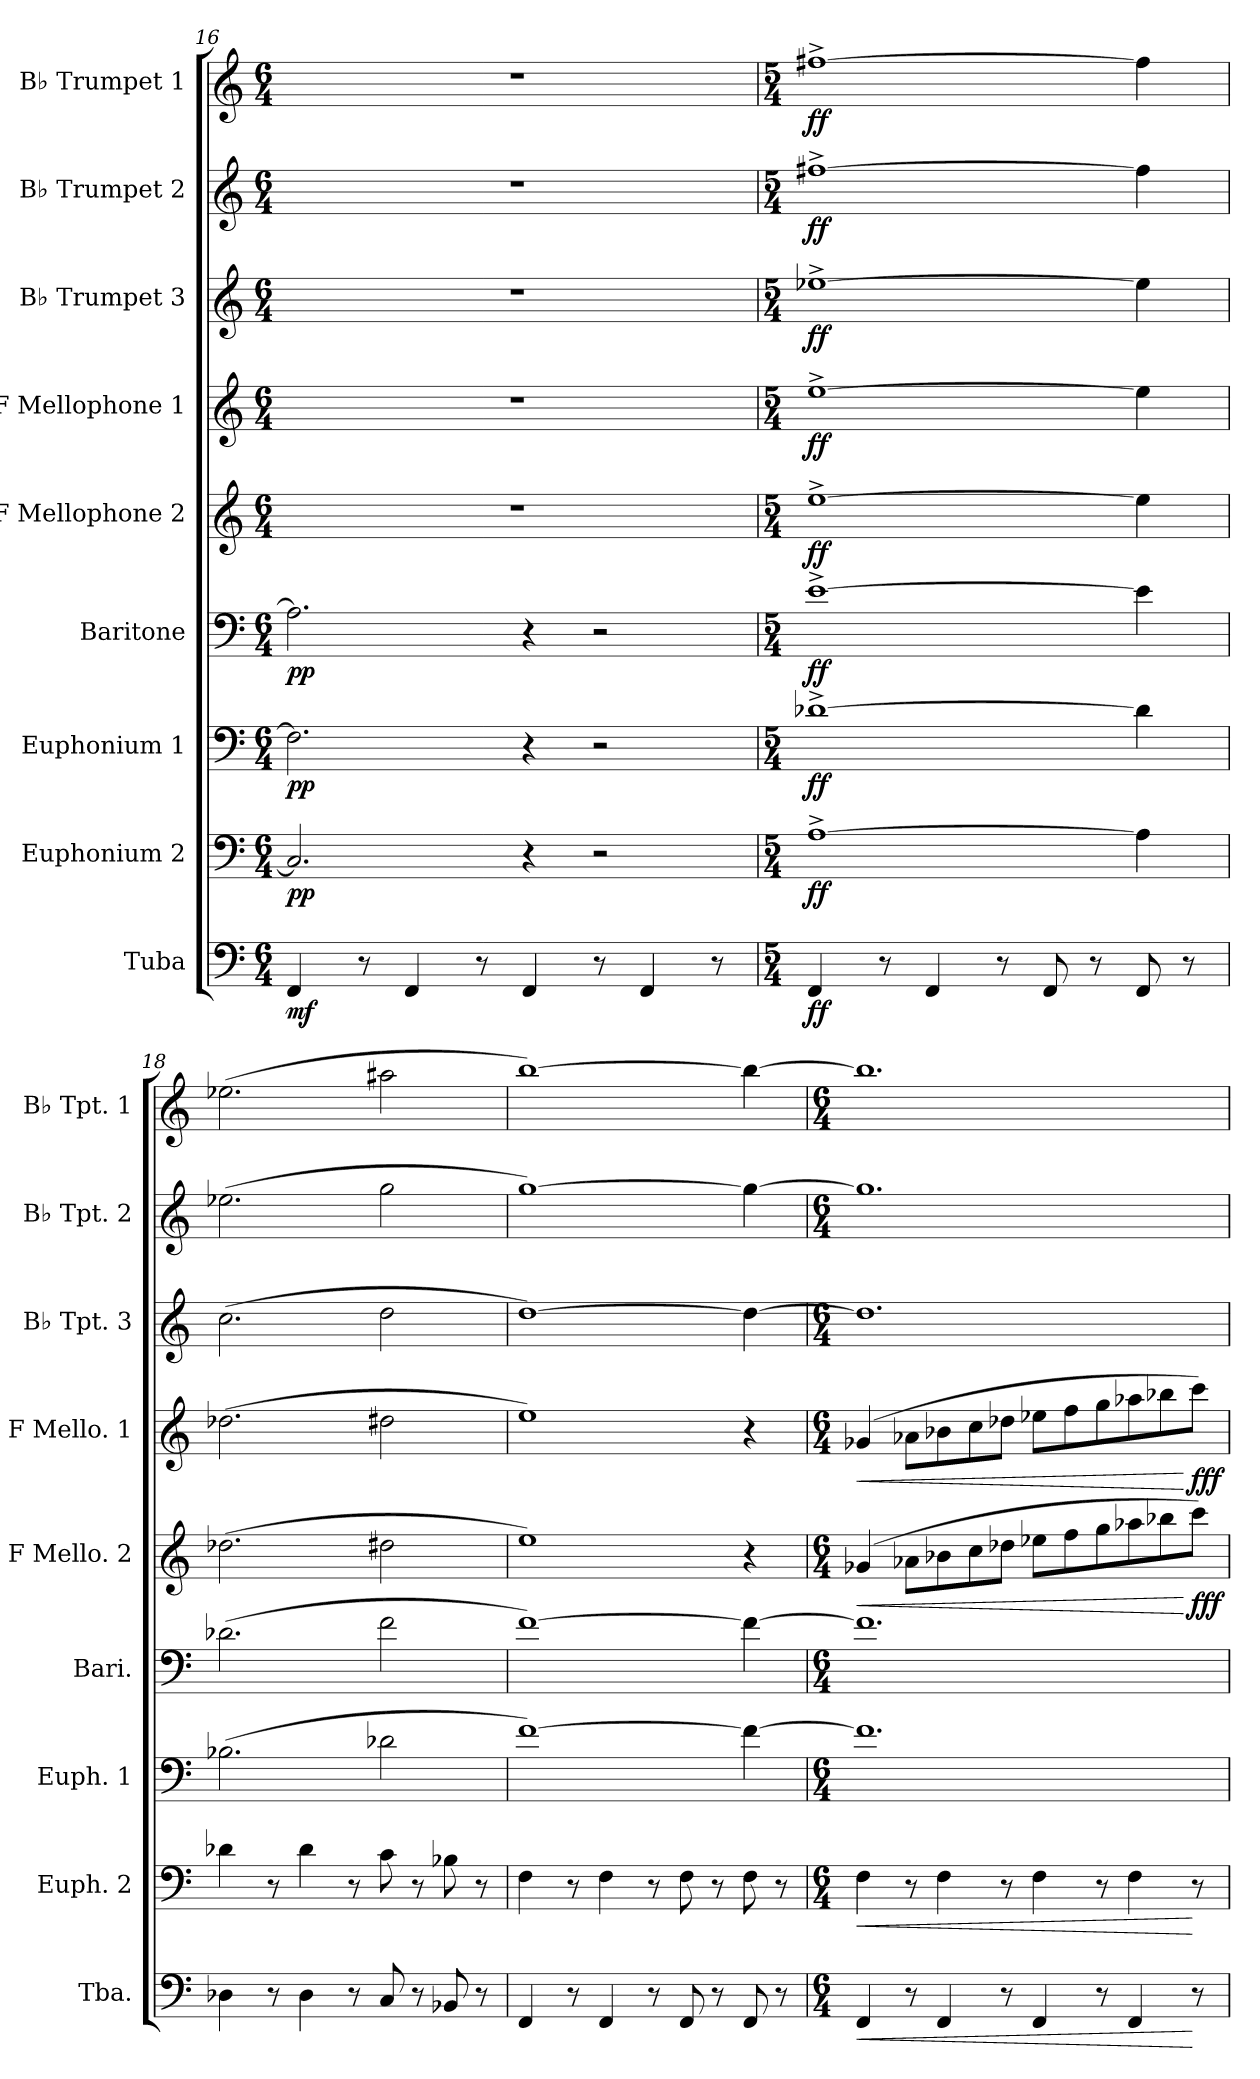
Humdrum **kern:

**kern	**dynam	**kern	**dynam	**kern	**dynam	**kern	**dynam	**kern	**dynam	**kern	**dynam	**kern	**dynam	**kern	**dynam	**kern	**dynam
*part9	*part9	*part8	*part8	*part7	*part7	*part6	*part6	*part5	*part5	*part4	*part4	*part3	*part3	*part2	*part2	*part1	*part1
*staff9	*staff9	*staff8	*staff8	*staff7	*staff7	*staff6	*staff6	*staff5	*staff5	*staff4	*staff4	*staff3	*staff3	*staff2	*staff2	*staff1	*staff1
*I"Tuba	*	*I"Euphonium 2	*	*I"Euphonium 1	*	*I"Baritone	*	*I"F Mellophone 2	*	*I"F Mellophone 1	*	*I"B♭ Trumpet 3	*	*I"B♭ Trumpet 2	*	*I"B♭ Trumpet 1	*
*I'Tba.	*	*I'Euph. 2	*	*I'Euph. 1	*	*I'Bari.	*	*I'F Mello. 2	*	*I'F Mello. 1	*	*I'B♭ Tpt. 3	*	*I'B♭ Tpt. 2	*	*I'B♭ Tpt. 1	*
*clefF4	*	*clefF4	*	*clefF4	*	*clefF4	*	*clefG2	*	*clefG2	*	*clefG2	*	*clefG2	*	*clefG2	*
*	*	*	*	*	*	*	*	*ITrd4c7	*	*ITrd4c7	*	*ITrd1c2	*	*ITrd1c2	*	*ITrd1c2	*
*k[]	*	*k[]	*	*k[]	*	*k[]	*	*k[b-]	*	*k[b-]	*	*k[b-e-]	*	*k[b-e-]	*	*k[b-e-]	*
*M6/4	*	*M6/4	*	*M6/4	*	*M6/4	*	*M6/4	*	*M6/4	*	*M6/4	*	*M6/4	*	*M6/4	*
=16	=16	=16	=16	=16	=16	=16	=16	=16	=16	=16	=16	=16	=16	=16	=16	=16	=16
!	!LO:DY:b	!	!LO:DY:b	!	!LO:DY:b	!	!LO:DY:b	!	!	!	!	!	!	!	!	!	!
4FF/	mf	2.C/]	pp	2.F\]	pp	2.A\]	pp	1.r	.	1.r	.	1.r	.	1.r	.	1.r	.
8r	.	.	.	.	.	.	.	.	.	.	.	.	.	.	.	.	.
4FF/	.	.	.	.	.	.	.	.	.	.	.	.	.	.	.	.	.
8r	.	.	.	.	.	.	.	.	.	.	.	.	.	.	.	.	.
4FF/	.	4r	.	4r	.	4r	.	.	.	.	.	.	.	.	.	.	.
8r	.	2r	.	2r	.	2r	.	.	.	.	.	.	.	.	.	.	.
4FF/	.	.	.	.	.	.	.	.	.	.	.	.	.	.	.	.	.
8r	.	.	.	.	.	.	.	.	.	.	.	.	.	.	.	.	.
!!LO:PB:g=z
=17	=17	=17	=17	=17	=17	=17	=17	=17	=17	=17	=17	=17	=17	=17	=17	=17	=17
*M5/4	*	*M5/4	*	*M5/4	*	*M5/4	*	*M5/4	*	*M5/4	*	*M5/4	*	*M5/4	*	*M5/4	*
!	!LO:DY:b	!	!LO:DY:b	!	!LO:DY:b	!	!LO:DY:b	!	!LO:DY:b	!	!LO:DY:b	!	!LO:DY:b	!	!LO:DY:b	!	!LO:DY:b
4FF/	ff	[1A^	ff	[1d-X^	ff	[1e^	ff	[1a^	ff	[1a^	ff	[1dd-X^	ff	[1een^	ff	[1een^	ff
8r	.	.	.	.	.	.	.	.	.	.	.	.	.	.	.	.	.
4FF/	.	.	.	.	.	.	.	.	.	.	.	.	.	.	.	.	.
8r	.	.	.	.	.	.	.	.	.	.	.	.	.	.	.	.	.
8FF/	.	.	.	.	.	.	.	.	.	.	.	.	.	.	.	.	.
8r	.	.	.	.	.	.	.	.	.	.	.	.	.	.	.	.	.
8FF/	.	4A\]	.	4d-\]	.	4e\]	.	4a\]	.	4a\]	.	4dd-\]	.	4ee\]	.	4ee\]	.
8r	.	.	.	.	.	.	.	.	.	.	.	.	.	.	.	.	.
=18	=18	=18	=18	=18	=18	=18	=18	=18	=18	=18	=18	=18	=18	=18	=18	=18	=18
4D-X\	.	4d-X\	.	(>2.B-X\	.	(>2.d-X\	.	(>2.g-X\	.	(>2.g-X\	.	(>2.b-\	.	(>2.dd-X\	.	(>2.dd-X\	.
8r	.	8r	.	.	.	.	.	.	.	.	.	.	.	.	.	.	.
4D-\	.	4d-\	.	.	.	.	.	.	.	.	.	.	.	.	.	.	.
8r	.	8r	.	.	.	.	.	.	.	.	.	.	.	.	.	.	.
8C/	.	8c\	.	2d-X\	.	2f\	.	2g#X\	.	2g#X\	.	2cc\	.	2ff\	.	2gg#X\	.
8r	.	8r	.	.	.	.	.	.	.	.	.	.	.	.	.	.	.
8BB-X/	.	8B-X\	.	.	.	.	.	.	.	.	.	.	.	.	.	.	.
8r	.	8r	.	.	.	.	.	.	.	.	.	.	.	.	.	.	.
=19	=19	=19	=19	=19	=19	=19	=19	=19	=19	=19	=19	=19	=19	=19	=19	=19	=19
4FF/	.	4F\	.	[1f)	.	[1f)	.	1a)	.	1a)	.	[1cc)	.	[1ff)	.	[1aa)	.
8r	.	8r	.	.	.	.	.	.	.	.	.	.	.	.	.	.	.
4FF/	.	4F\	.	.	.	.	.	.	.	.	.	.	.	.	.	.	.
8r	.	8r	.	.	.	.	.	.	.	.	.	.	.	.	.	.	.
8FF/	.	8F\	.	.	.	.	.	.	.	.	.	.	.	.	.	.	.
8r	.	8r	.	.	.	.	.	.	.	.	.	.	.	.	.	.	.
8FF/	.	8F\	.	4f\_	.	4f\_	.	4r	.	4r	.	4cc\_	.	4ff\_	.	4aa\_	.
8r	.	8r	.	.	.	.	.	.	.	.	.	.	.	.	.	.	.
!!LO:PB:g=z
=20	=20	=20	=20	=20	=20	=20	=20	=20	=20	=20	=20	=20	=20	=20	=20	=20	=20
*M6/4	*	*M6/4	*	*M6/4	*	*M6/4	*	*M6/4	*	*M6/4	*	*M6/4	*	*M6/4	*	*M6/4	*
!	!LO:HP:b	!	!LO:HP:b	!	!	!	!	!	!LO:HP:b	!	!LO:HP:b	!	!	!	!	!	!
4FF/	<	4F\	<	1.f]	.	1.f]	.	(>4c-X/	<	(>4c-X/	<	1.cc]	.	1.ff]	.	1.aa]	.
8r	.	8r	.	.	.	.	.	8d-X\L	.	8d-X\L	.	.	.	.	.	.	.
4FF/	.	4F\	.	.	.	.	.	8e-X\	.	8e-X\	.	.	.	.	.	.	.
.	.	.	.	.	.	.	.	8f\	.	8f\	.	.	.	.	.	.	.
8r	.	8r	.	.	.	.	.	8g-X\J	.	8g-X\J	.	.	.	.	.	.	.
4FF/	.	4F\	.	.	.	.	.	8a-X\L	.	8a-X\L	.	.	.	.	.	.	.
.	.	.	.	.	.	.	.	8b-\	.	8b-\	.	.	.	.	.	.	.
8r	.	8r	.	.	.	.	.	8cc\	.	8cc\	.	.	.	.	.	.	.
4FF/	.	4F\	.	.	.	.	.	8dd-X\	.	8dd-X\	.	.	.	.	.	.	.
.	.	.	.	.	.	.	.	8ee-X\	.	8ee-X\	.	.	.	.	.	.	.
!	!	!	!	!	!	!	!	!	!LO:DY:n=1:b	!	!LO:DY:n=1:b	!	!	!	!	!	!
8r	[	8r	[	.	.	.	.	8ff\J)	[ fff	8ff\J)	[ fff	.	.	.	.	.	.
=	=	=	=	=	=	=	=	=	=	=	=	=	=	=	=	=	=
*-	*-	*-	*-	*-	*-	*-	*-	*-	*-	*-	*-	*-	*-	*-	*-	*-	*-
